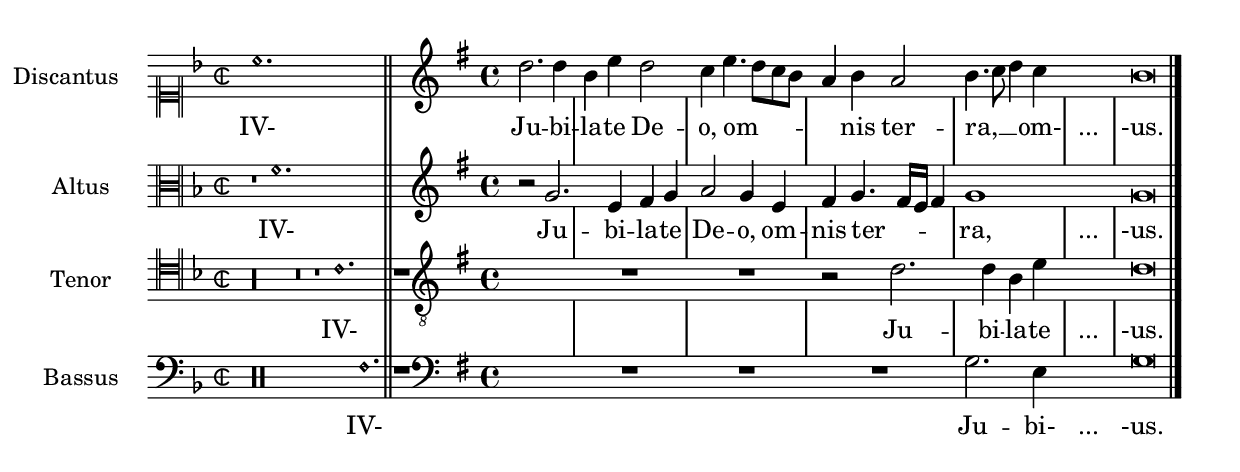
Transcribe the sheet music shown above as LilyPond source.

%% Do not edit this file; it is auto-generated from LSR http://lsr.dsi.unimi.it
%% This file is in the public domain.
\version "2.11.46"

\header {
  lsrtags = "ancient-notation, template"

  texidoc = "
When transcribing mensural music, an incipit at the beginning of the
piece is useful to indicate the original key and tempo. While today
musicians are used to bar lines in order to faster recognize rhythmic
patterns, bar lines were not yet invented during the period of mensural
music; in fact, the meter often changed after every few notes. As a
compromise, bar lines are often printed between the staves rather than
on the staves. 

"
  doctitle = "Ancient notation template -- modern transcription of mensural music"
} % begin verbatim
global = {
  \set Score.skipBars = ##t

  % incipit
  \once \override Score.SystemStartBracket #'transparent = ##t
  \override Score.SpacingSpanner #'spacing-increment = #1.0 % tight spacing
  \key f \major
  \time 2/2
  \once \override Staff.TimeSignature #'style = #'neomensural
  \override Voice.NoteHead #'style = #'neomensural
  \override Voice.Rest #'style = #'neomensural
  \set Staff.printKeyCancellation = ##f
  \cadenzaOn % turn off bar lines
  \skip 1*10
  \once \override Staff.BarLine #'transparent = ##f
  \bar "||"
  \skip 1*1 % need this extra \skip such that clef change comes
            % after bar line
  \bar ""

  % main
  \revert Score.SpacingSpanner #'spacing-increment % CHECK: no effect?
  \cadenzaOff % turn bar lines on again
  \once \override Staff.Clef #'full-size-change = ##t
  \set Staff.forceClef = ##t
  \key g \major
  \time 4/4
  \override Voice.NoteHead #'style = #'default
  \override Voice.Rest #'style = #'default

  % FIXME: setting printKeyCancellation back to #t must not
  % occur in the first bar after the incipit.  Dto. for forceClef.
  % Therefore, we need an extra \skip.
  \skip 1*1
  \set Staff.printKeyCancellation = ##t
  \set Staff.forceClef = ##f

  \skip 1*7 % the actual music

  % let finis bar go through all staves
  \override Staff.BarLine #'transparent = ##f

  % finis bar
  \bar "|."
}

discantusNotes = {
  \transpose c' c'' {
    \set Staff.instrumentName = #"Discantus  "

    % incipit
    \clef "neomensural-c1"
    c'1. s2   % two bars
    \skip 1*8 % eight bars
    \skip 1*1 % one bar

    % main
    \clef "treble"
    d'2. d'4 |
    b e' d'2 |
    c'4 e'4.( d'8 c' b |
    a4) b a2 |
    b4.( c'8 d'4) c'4 |
    \once \override NoteHead #'transparent = ##t c'1 |
    b\breve |
  }
}

discantusLyrics = \lyricmode {
  % incipit
  IV-

  % main
  Ju -- bi -- |
  la -- te De -- |
  o, om --
  nis ter -- |
  ra, __ om- |
  "..." |
  -us. |
}

altusNotes = {
  \transpose c' c'' {
    \set Staff.instrumentName = #"Altus  "

    % incipit
    \clef "neomensural-c3"
    r1        % one bar
    f1. s2    % two bars
    \skip 1*7 % seven bars
    \skip 1*1 % one bar

    % main
    \clef "treble"
    r2 g2. e4 fis g | % two bars
    a2 g4 e |
    fis g4.( fis16 e fis4) |
    g1 |
    \once \override NoteHead #'transparent = ##t g1 |
    g\breve |
  }
}

altusLyrics = \lyricmode {
  % incipit
  IV-

  % main
  Ju -- bi -- la -- te | % two bars
  De -- o, om -- |
  nis ter -- ra, |
  "..." |
  -us. |
}

tenorNotes = {
  \transpose c' c' {
    \set Staff.instrumentName = #"Tenor  "

    % incipit
    \clef "neomensural-c4"
    r\longa   % four bars
    r\breve   % two bars
    r1        % one bar
    c'1. s2   % two bars
    \skip 1*1 % one bar
    \skip 1*1 % one bar

    % main
    \clef "treble_8"
    R1 |
    R1 |
    R1 |
    r2 d'2. d'4 b e' | % two bars
    \once \override NoteHead #'transparent = ##t e'1 |
    d'\breve |
  }
}

tenorLyrics = \lyricmode {
  % incipit
  IV-

  % main
  Ju -- bi -- la -- te | % two bars
  "..." |
  -us. |
}

bassusNotes = {
  \transpose c' c' {
    \set Staff.instrumentName = #"Bassus  "

    % incipit
    \clef "bass"
    r\maxima  % eight bars
    f1. s2    % two bars
    \skip 1*1 % one bar

    % main
    \clef "bass"
    R1 |
    R1 |
    R1 |
    R1 |
    g2. e4 |
    \once \override NoteHead #'transparent = ##t e1 |
    g\breve |
  }
}

bassusLyrics = \lyricmode {
  % incipit
  IV-

  % main
  Ju -- bi- |
  "..." |
  -us. |
}

\score {
  \new StaffGroup = choirStaff <<
    \new Voice =
      "discantusNotes" << \global \discantusNotes >>
    \new Lyrics =
      "discantusLyrics" \lyricsto discantusNotes { \discantusLyrics }
    \new Voice =
      "altusNotes" << \global \altusNotes >>
    \new Lyrics =
      "altusLyrics" \lyricsto altusNotes { \altusLyrics }
    \new Voice =
      "tenorNotes" << \global \tenorNotes >>
    \new Lyrics =
      "tenorLyrics" \lyricsto tenorNotes { \tenorLyrics }
    \new Voice =
      "bassusNotes" << \global \bassusNotes >>
    \new Lyrics =
      "bassusLyrics" \lyricsto bassusNotes { \bassusLyrics }
  >>
  \layout {
    \context {
      \Score

      % no bars in staves
      \override BarLine #'transparent = ##t

      % incipit should not start with a start delimiter
      \remove "System_start_delimiter_engraver"
    }
    \context {
      \Voice

      % no slurs
      \override Slur #'transparent = ##t

      % Comment in the below "\remove" command to allow line
      % breaking also at those barlines where a note overlaps
      % into the next bar.  The command is commented out in this
      % short example score, but especially for large scores, you
      % will typically yield better line breaking and thus improve
      % overall spacing if you comment in the following command.
      %\remove "Forbid_line_break_engraver"
    }
  }
}



